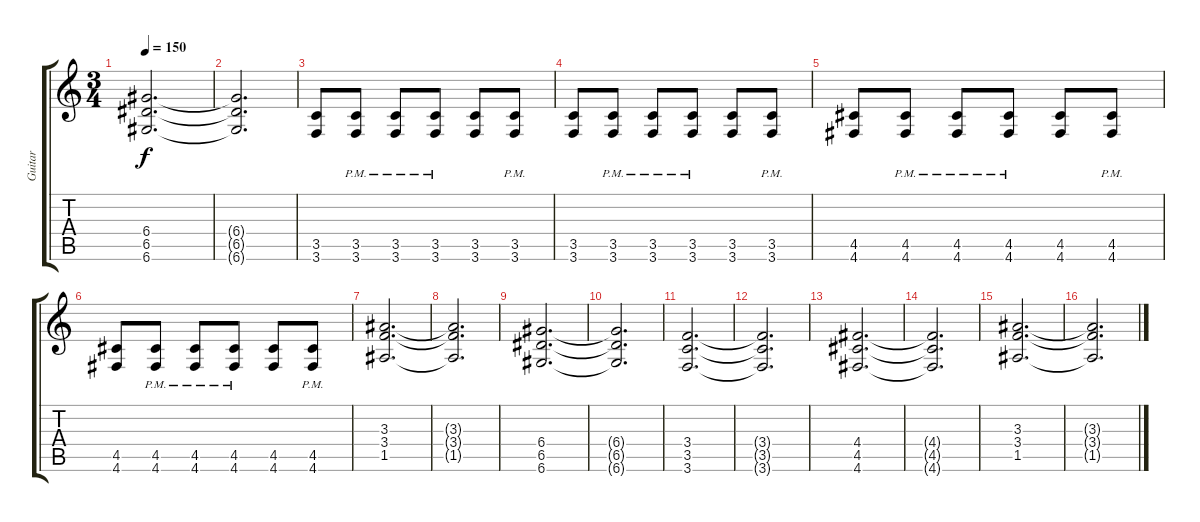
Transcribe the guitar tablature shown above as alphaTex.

\track ("Guitar" "Guitar") {instrument distortionguitar}
\staff {score tabs}
\tuning (E4 B3 G3 D3 A2 D2) {hide}
\ts (3 4)
\tempo 150
\clef g2
\ks c
(6.4 6.5 6.6).2{d dy f} |
(6.4{t} 6.5{t} 6.6{t}).2{d} |
(3.5 3.6).8 (3.5{pm} 3.6{pm}).8 (3.5{pm} 3.6{pm}).8 (3.5{pm} 3.6{pm}).8 (3.5 3.6).8 (3.5{pm} 3.6{pm}).8 |
(3.5 3.6).8 (3.5{pm} 3.6{pm}).8 (3.5{pm} 3.6{pm}).8 (3.5{pm} 3.6{pm}).8 (3.5 3.6).8 (3.5{pm} 3.6{pm}).8 |
(4.5 4.6).8 (4.5{pm} 4.6{pm}).8 (4.5{pm} 4.6{pm}).8 (4.5{pm} 4.6{pm}).8 (4.5 4.6).8 (4.5{pm} 4.6{pm}).8 |
(4.5 4.6).8 (4.5{pm} 4.6{pm}).8 (4.5{pm} 4.6{pm}).8 (4.5{pm} 4.6{pm}).8 (4.5 4.6).8 (4.5{pm} 4.6{pm}).8 |
(3.3 3.4 1.5).2{d} |
(3.3{t} 3.4{t} 1.5{t}).2{d} |
(6.4 6.5 6.6).2{d} |
(6.4{t} 6.5{t} 6.6{t}).2{d} |
(3.4 3.5 3.6).2{d} |
(3.4{t} 3.5{t} 3.6{t}).2{d} |
(4.4 4.5 4.6).2{d} |
(4.4{t} 4.5{t} 4.6{t}).2{d} |
(3.3 3.4 1.5).2{d} |
(3.3{t} 3.4{t} 1.5{t}).2{d}
